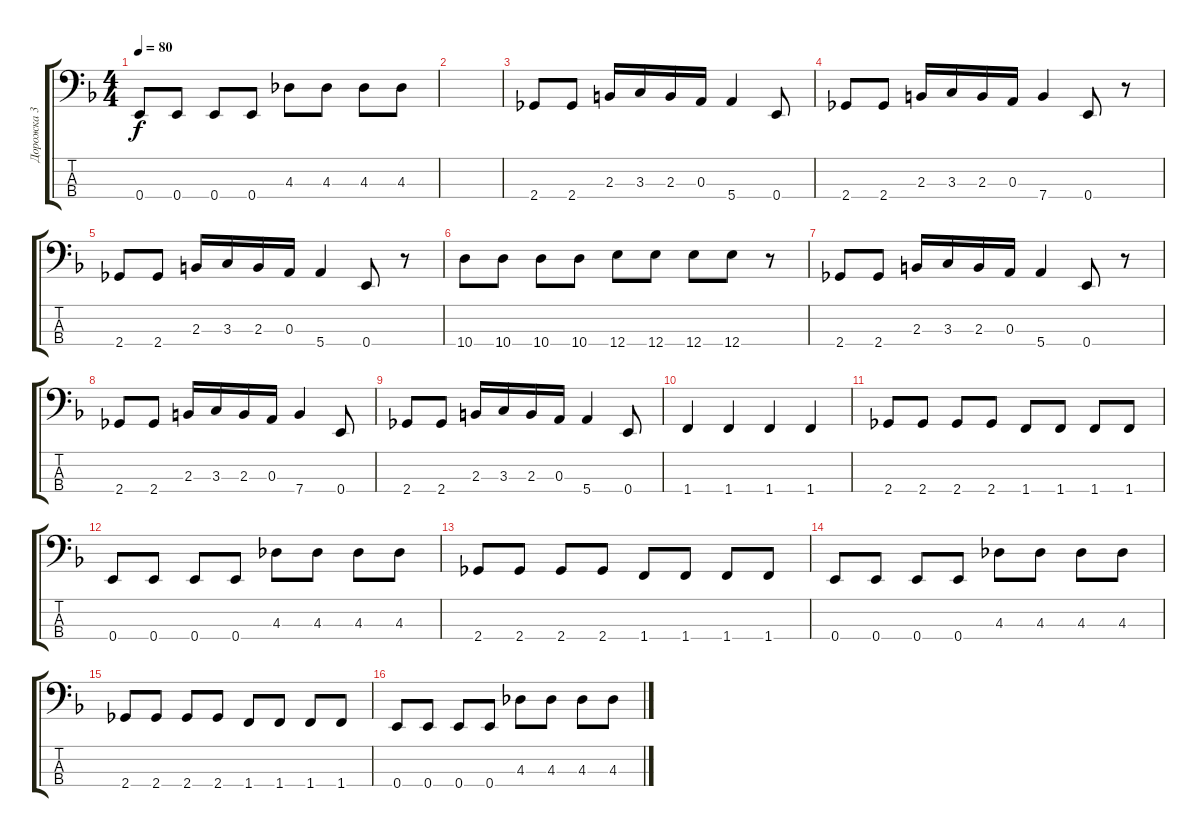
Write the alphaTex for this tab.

\track ("Дорожка 3" "Дорожка 3") {instrument acousticbass}
\staff {score tabs}
\tuning (G2 D2 A1 E1) {hide}
\ts (4 4)
\tempo 80
\clef f4
\ks f
0.4.8{dy f} 0.4.8 0.4.8 0.4.8 4.3.8 4.3.8 4.3.8 4.3.8 |
|
2.4.8 2.4.8 2.3.16 3.3.16 2.3.16 0.3.16 5.4.4 0.4.8 |
2.4.8 2.4.8 2.3.16 3.3.16 2.3.16 0.3.16 7.4.4 0.4.8 r.8 |
2.4.8 2.4.8 2.3.16 3.3.16 2.3.16 0.3.16 5.4.4 0.4.8 r.8 |
10.4.8 10.4.8 10.4.8 10.4.8 12.4.8 12.4.8 12.4.8 12.4.8 r.8 |
2.4.8 2.4.8 2.3.16 3.3.16 2.3.16 0.3.16 5.4.4 0.4.8 r.8 |
2.4.8 2.4.8 2.3.16 3.3.16 2.3.16 0.3.16 7.4.4 0.4.8 |
2.4.8 2.4.8 2.3.16 3.3.16 2.3.16 0.3.16 5.4.4 0.4.8 |
1.4.4 1.4.4 1.4.4 1.4.4 |
2.4.8 2.4.8 2.4.8 2.4.8 1.4.8 1.4.8 1.4.8 1.4.8 |
0.4.8 0.4.8 0.4.8 0.4.8 4.3.8 4.3.8 4.3.8 4.3.8 |
2.4.8 2.4.8 2.4.8 2.4.8 1.4.8 1.4.8 1.4.8 1.4.8 |
0.4.8 0.4.8 0.4.8 0.4.8 4.3.8 4.3.8 4.3.8 4.3.8 |
2.4.8 2.4.8 2.4.8 2.4.8 1.4.8 1.4.8 1.4.8 1.4.8 |
0.4.8 0.4.8 0.4.8 0.4.8 4.3.8 4.3.8 4.3.8 4.3.8
